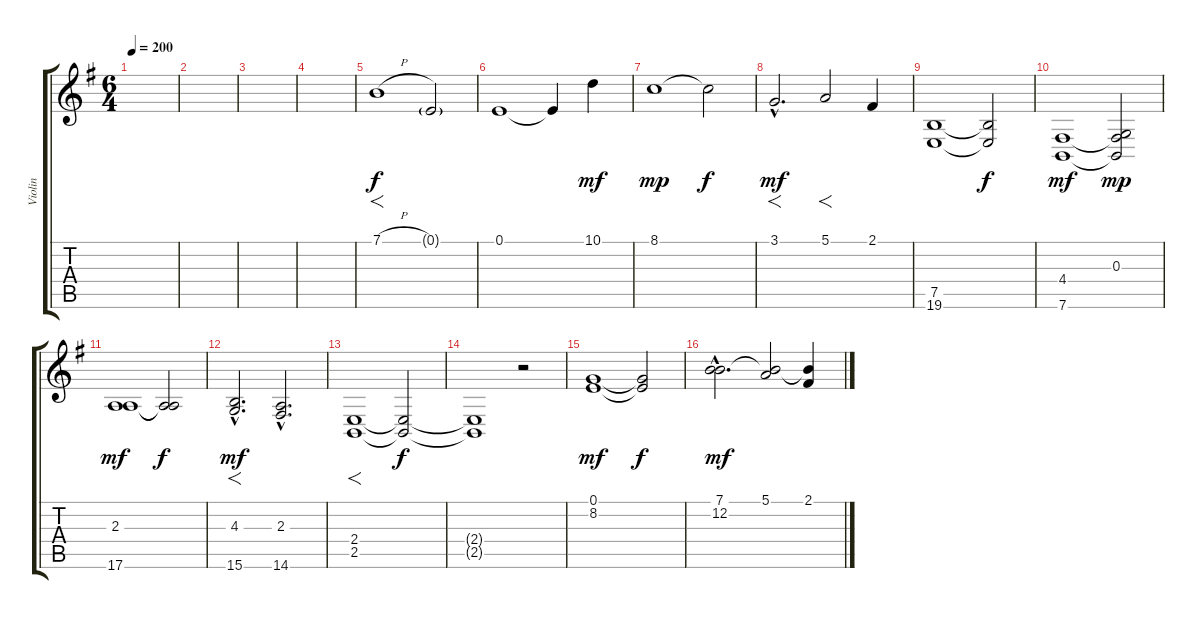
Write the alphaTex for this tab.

\track ("Violin" "Violin") {instrument violin}
\staff {score tabs}
\tuning (E4 B3 G3 D3 A2 E2) {hide}
\ts (6 4)
\tempo 200
\clef g2
\ks eminor
|
|
|
|
7.1{h}.1{f} 0.1{g}.2 |
0.1.1 0.1{t}.4{dy f} 10.1.4{dy mf} |
8.1.1{dy mp} 8.1{t}.2{dy f} |
3.1{hac}.2{f d dy mf} 5.1.2{f} 2.1.4 |
(7.5 19.6).1 (7.5{t} 19.6{t}).2{dy f} |
(4.4 7.6).1{dy mf} (0.3 4.4{t} 7.6{t}).2{dy mp} |
(2.3 17.6).1{dy mf} (2.3{t} 17.6{t}).2{dy f} |
(4.3{hac} 15.6{hac}).2{f d dy mf} (2.3{hac} 14.6{hac}).2{d} |
(2.4 2.5).1{f} (2.4{t} 2.5{t}).2{dy f} |
(2.4{t} 2.5{t}).1 r.2 |
(0.1 8.2).1{dy mf} (0.1{t} 8.2{t}).2{dy f} |
(7.1{hac} 12.2{hac}).2{d dy mf} (5.1 12.2{t}).2 (2.1 12.2{t}).4
